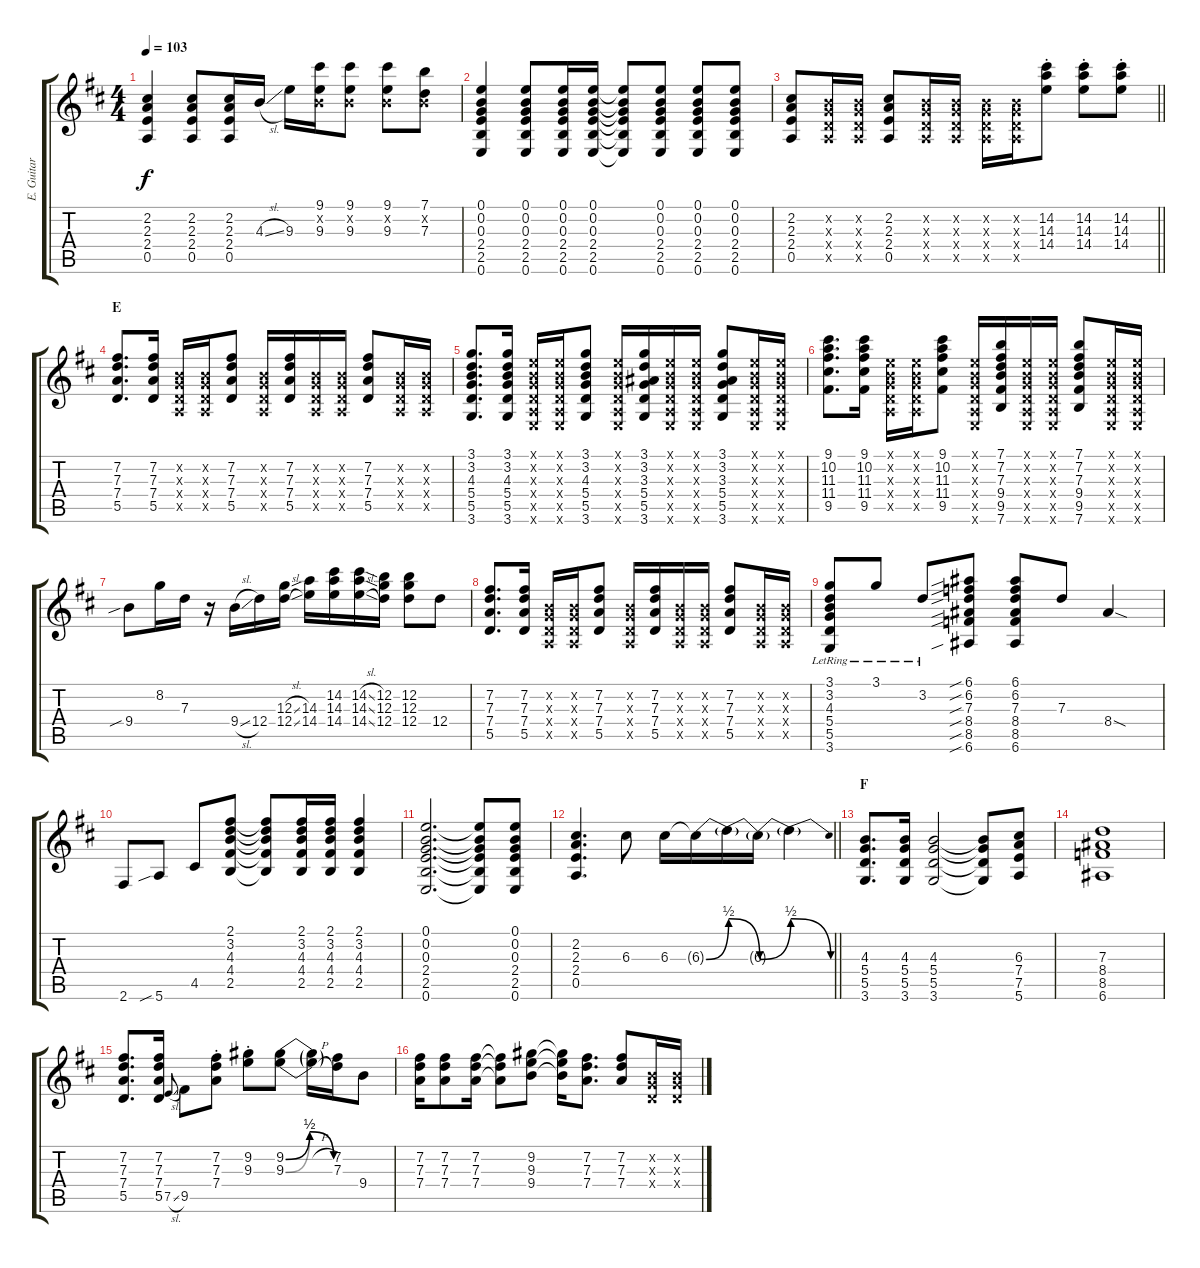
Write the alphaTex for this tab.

\track ("E. Guitar" "E. Guitar") {instrument overdrivenguitar}
\staff {score tabs}
\tuning (E4 B3 G3 D3 A2 E2) {hide}
\ts (4 4)
\tempo 103
\clef g2
\ks d
(2.2 2.3 2.4 0.5).4{dy f} (2.2 2.3 2.4 0.5).8 (2.2 2.3 2.4 0.5).16 4.3{sl}.16 9.3.16 (9.1 0.2{x} 9.3).16 (9.1 0.2{x} 9.3).8 (9.1 0.2{x} 9.3).8 (7.1 0.2{x} 7.3).8 |
(0.1 0.2 0.3 2.4 2.5 0.6).4 (0.1 0.2 0.3 2.4 2.5 0.6).8 (0.1 0.2 0.3 2.4 2.5 0.6).16 (0.1 0.2 0.3 2.4 2.5 0.6).16 (0.1{t} 0.2{t} 0.3{t} 2.4{t} 2.5{t} 0.6{t}).8 (0.1 0.2 0.3 2.4 2.5 0.6).8 (0.1 0.2 0.3 2.4 2.5 0.6).8 (0.1 0.2 0.3 2.4 2.5 0.6).8 |
\barLineRight lightlight
(2.2 2.3 2.4 0.5).8 (0.2{x} 0.3{x} 0.4{x} 0.5{x}).16 (0.2{x} 0.3{x} 0.4{x} 0.5{x}).16 (2.2 2.3 2.4 0.5).8 (0.2{x} 0.3{x} 0.4{x} 0.5{x}).16 (0.2{x} 0.3{x} 0.4{x} 0.5{x}).16 (0.2{x} 0.3{x} 0.4{x} 0.5{x}).16 (0.2{x} 0.3{x} 0.4{x} 0.5{x}).16 (14.2{st} 14.3{st} 14.4{st}).8 (14.2{st} 14.3{st} 14.4{st}).8 (14.2{st} 14.3{st} 14.4{st}).8 |
\section ("" "E")
(7.2 7.3 7.4 5.5).8{d} (7.2 7.3 7.4 5.5).16 (0.2{x} 0.3{x} 0.4{x} 0.5{x}).16 (0.2{x} 0.3{x} 0.4{x} 0.5{x}).16 (7.2 7.3 7.4 5.5).8 (0.2{x} 0.3{x} 0.4{x} 0.5{x}).16 (7.2 7.3 7.4 5.5).16 (0.2{x} 0.3{x} 0.4{x} 0.5{x}).16 (0.2{x} 0.3{x} 0.4{x} 0.5{x}).16 (7.2 7.3 7.4 5.5).8 (0.2{x} 0.3{x} 0.4{x} 0.5{x}).16 (0.2{x} 0.3{x} 0.4{x} 0.5{x}).16 |
(3.1 3.2 4.3 5.4 5.5 3.6).8{d} (3.1 3.2 4.3 5.4 5.5 3.6).16 (0.1{x} 0.2{x} 0.3{x} 0.4{x} 0.5{x} 0.6{x}).16 (0.1{x} 0.2{x} 0.3{x} 0.4{x} 0.5{x} 0.6{x}).16 (3.1 3.2 4.3 5.4 5.5 3.6).8 (0.1{x} 0.2{x} 0.3{x} 0.4{x} 0.5{x} 0.6{x}).16 (3.1 3.2 3.3 5.4 5.5 3.6).16 (0.1{x} 0.2{x} 0.3{x} 0.4{x} 0.5{x} 0.6{x}).16 (0.1{x} 0.2{x} 0.3{x} 0.4{x} 0.5{x} 0.6{x}).16 (3.1 3.2 3.3 5.4 5.5 3.6).8 (0.1{x} 0.2{x} 0.3{x} 0.4{x} 0.5{x} 0.6{x}).16 (0.1{x} 0.2{x} 0.3{x} 0.4{x} 0.5{x} 0.6{x}).16 |
(9.1 10.2 11.3 11.4 9.5).8{d} (9.1 10.2 11.3 11.4 9.5).16 (0.1{x} 0.2{x} 0.3{x} 0.4{x} 0.5{x}).16 (0.1{x} 0.2{x} 0.3{x} 0.4{x} 0.5{x}).16 (9.1 10.2 11.3 11.4 9.5).8 (0.1{x} 0.2{x} 0.3{x} 0.4{x} 0.5{x} 0.6{x}).16 (7.1 7.2 7.3 9.4 9.5 7.6).16 (0.1{x} 0.2{x} 0.3{x} 0.4{x} 0.5{x} 0.6{x}).16 (0.1{x} 0.2{x} 0.3{x} 0.4{x} 0.5{x} 0.6{x}).16 (7.1 7.2 7.3 9.4 9.5 7.6).8 (0.1{x} 0.2{x} 0.3{x} 0.4{x} 0.5{x} 0.6{x}).16 (0.1{x} 0.2{x} 0.3{x} 0.4{x} 0.5{x} 0.6{x}).16 |
9.4{sib}.8 8.2.16 7.3.16 r.16 9.4{sl}.16 12.4.16 (12.3{sl} 12.4{sl}).16 (14.3 14.4).16 (14.2 14.3 14.4).16 (14.2{sl} 14.3{sl} 14.4{sl}).16 (12.2 12.3 12.4).16 (12.2 12.3 12.4).8 12.4.8 |
(7.2 7.3 7.4 5.5).8{d} (7.2 7.3 7.4 5.5).16 (0.2{x} 0.3{x} 0.4{x} 0.5{x}).16 (0.2{x} 0.3{x} 0.4{x} 0.5{x}).16 (7.2 7.3 7.4 5.5).8 (0.2{x} 0.3{x} 0.4{x} 0.5{x}).16 (7.2 7.3 7.4 5.5).16 (0.2{x} 0.3{x} 0.4{x} 0.5{x}).16 (0.2{x} 0.3{x} 0.4{x} 0.5{x}).16 (7.2 7.3 7.4 5.5).8 (0.2{x} 0.3{x} 0.4{x} 0.5{x}).16 (0.2{x} 0.3{x} 0.4{x} 0.5{x}).16 |
(3.1{lr} 3.2{lr} 4.3{lr} 5.4{lr} 5.5{lr} 3.6{lr}).8 3.1{lr}.8 3.2{lr}.8 (6.1{sib} 6.2{sib} 7.3{sib} 8.4{sib} 8.5{sib} 6.6{sib}).8 (6.1 6.2 7.3 8.4 8.5 6.6).8 7.3.8 8.4{sod}.4 |
2.6.8 5.6{sib}.8 4.5.8 (2.1 3.2 4.3 4.4 2.5).8 (2.1{t} 3.2{t} 4.3{t} 4.4{t} 2.5{t}).8 (2.1 3.2 4.3 4.4 2.5).16 (2.1 3.2 4.3 4.4 2.5).16 (2.1 3.2 4.3 4.4 2.5).4 |
(0.1 0.2 0.3 2.4 2.5 0.6).2{d} (0.1{t} 0.2{t} 0.3{t} 2.4{t} 2.5{t} 0.6{t}).8 (0.1 0.2 0.3 2.4 2.5 0.6).8 |
\barLineRight lightlight
(2.2 2.3 2.4 0.5).4{d} 6.3.8 6.3.16 6.3{be (bend 0 0 60 2) t}.16 6.3{be (release 0 2 60 0) t}.16 6.3{be (bend 0 0 60 2) t}.16 6.3{be (release 0 2 60 0) t}.4 |
\section ("" "F")
(4.3 5.4 5.5 3.6).8{d} (4.3 5.4 5.5 3.6).16 (4.3 5.4 5.5 3.6).2 (4.3{t} 5.4{t} 5.5{t} 3.6{t}).8 (6.3 7.4 7.5 5.6).8 |
(7.3 8.4 8.5 6.6).1 |
(7.2 7.3 7.4 5.5).8{d} (7.2 7.3 7.4 5.5).16 7.5{sl}.8{gr onbeat} 9.5.8 (7.2{st} 7.3{st} 7.4{st}).8 (9.2{st} 9.3{st}).8 (9.2{be (bendrelease 0 0 15 2 46 2 60 0)} 9.3{be (bendrelease 0 0 15 2 45 2 60 0)}).8 (9.2{h t} 9.3{h t}).16 (7.2 7.3).16 9.4.8 |
(7.2 7.3 7.4).16 (7.2 7.3 7.4).8 (7.2 7.3 7.4).16 (7.2{t} 7.3{t} 7.4{t}).8 (9.2 9.3 9.4).8 (9.2{t} 9.3{t} 9.4{t}).16 (7.2 7.3 7.4).8{d} (7.2 7.3 7.4).8 (0.2{x} 0.3{x} 0.4{x}).16 (0.2{x} 0.3{x} 0.4{x}).16
